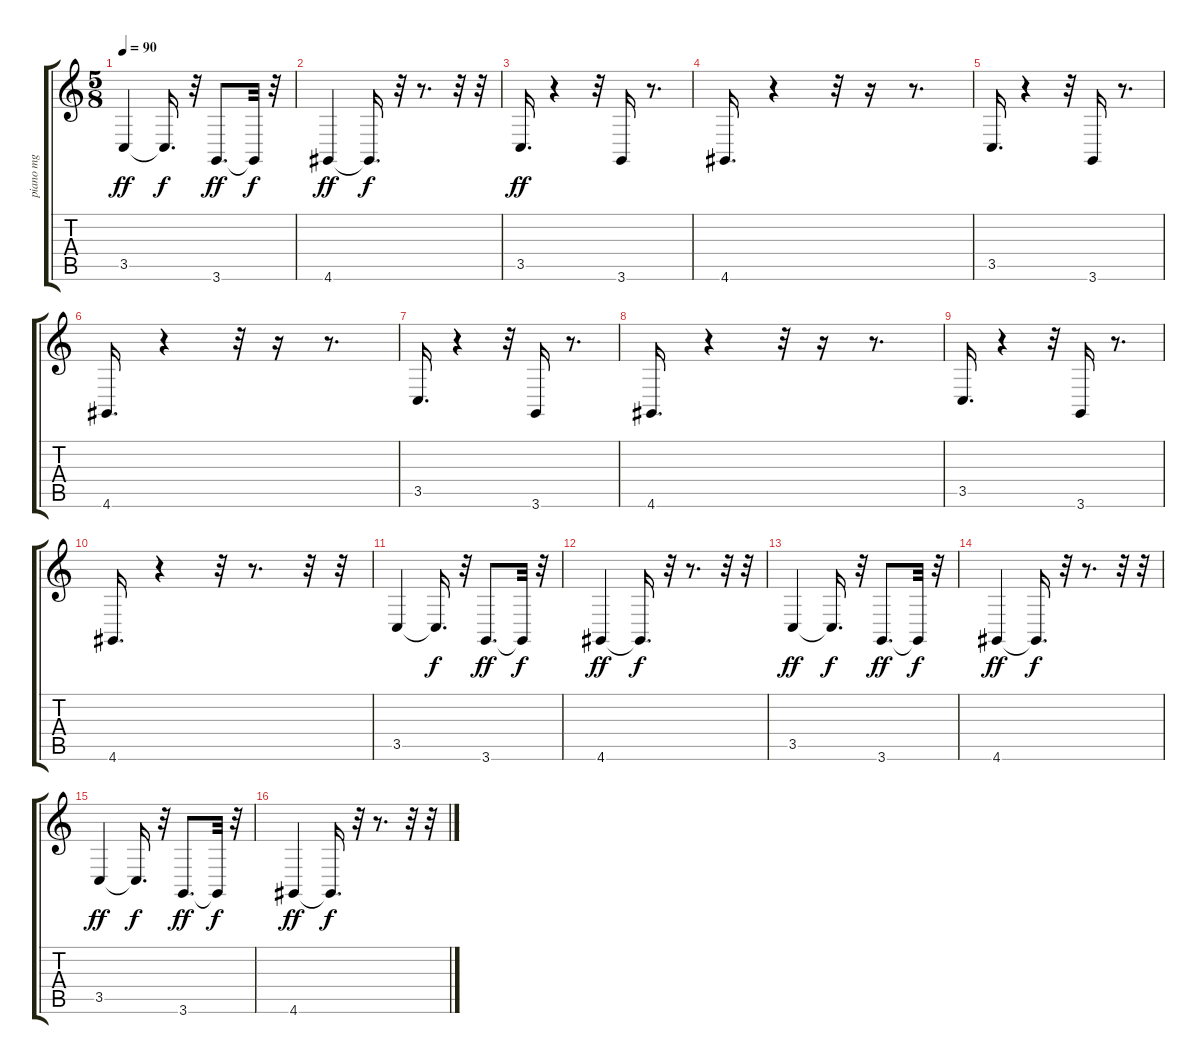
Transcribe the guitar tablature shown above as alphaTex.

\track ("piano mg" "piano mg") {instrument acousticgrandpiano}
\staff {score tabs}
\tuning (E4 B3 G3 D3 A2 E2) {hide}
\ts (5 8)
\tempo 90
\clef g2
\ks c
3.5.4{dy ff} 3.5{t}.16{d dy f} r.32 3.6.8{d dy ff} 3.6{t}.32{dy f} r.32 |
4.6.4{dy ff} 4.6{t}.16{d dy f} r.32 r.8{d} r.32 r.32 |
3.5.16{d dy ff} r.4 r.32 3.6.16 r.8{d} |
4.6.16{d} r.4 r.32 r.16 r.8{d} |
3.5.16{d} r.4 r.32 3.6.16 r.8{d} |
4.6.16{d} r.4 r.32 r.16 r.8{d} |
3.5.16{d} r.4 r.32 3.6.16 r.8{d} |
4.6.16{d} r.4 r.32 r.16 r.8{d} |
3.5.16{d} r.4 r.32 3.6.16 r.8{d} |
4.6.16{d} r.4 r.32 r.8{d} r.32 r.32 |
3.5.4 3.5{t}.16{d dy f} r.32 3.6.8{d dy ff} 3.6{t}.32{dy f} r.32 |
4.6.4{dy ff} 4.6{t}.16{d dy f} r.32 r.8{d} r.32 r.32 |
3.5.4{dy ff} 3.5{t}.16{d dy f} r.32 3.6.8{d dy ff} 3.6{t}.32{dy f} r.32 |
4.6.4{dy ff} 4.6{t}.16{d dy f} r.32 r.8{d} r.32 r.32 |
3.5.4{dy ff} 3.5{t}.16{d dy f} r.32 3.6.8{d dy ff} 3.6{t}.32{dy f} r.32 |
4.6.4{dy ff} 4.6{t}.16{d dy f} r.32 r.8{d} r.32 r.32
